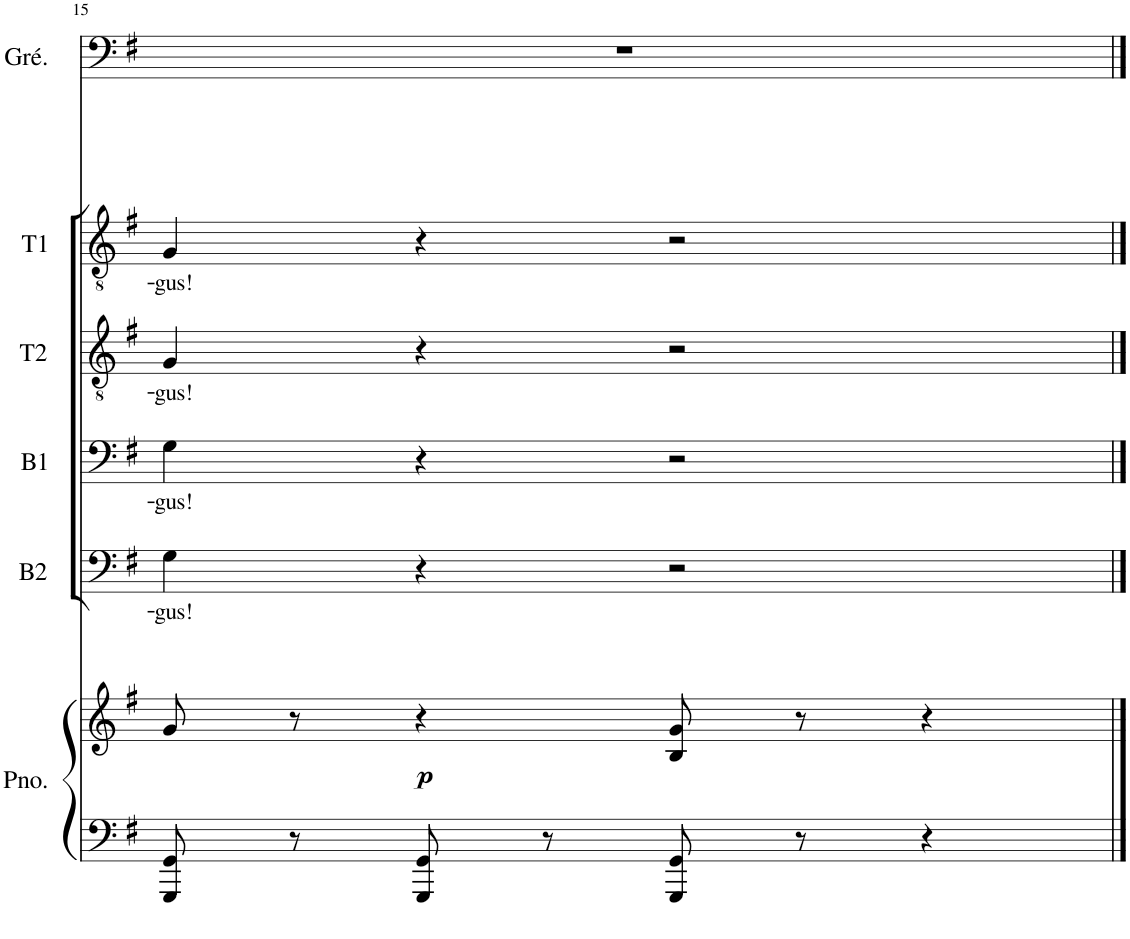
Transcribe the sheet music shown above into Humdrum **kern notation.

**kern	**kern	**dynam	**kern	**text	**kern	**text	**kern	**text	**kern	**text	**kern
*part6	*part6	*part6	*part5	*part5	*part4	*part4	*part3	*part3	*part2	*part2	*part1
*staff7	*staff6	*staff6/7	*staff5	*staff5	*staff4	*staff4	*staff3	*staff3	*staff2	*staff2	*staff1
*I"Piano	*	*	*I"Basse 2	*	*I"Basse 1	*	*I"Tenor 2	*	*I"Tenor 1	*	*I"Grégorio
*I'Pno.	*	*	*I'B2	*	*I'B1	*	*I'T2	*	*I'T1	*	*I'Gré.
!!LO:PB:g=z
*clefF4	*clefG2	*	*clefF4	*	*clefF4	*	*clefGv2	*	*clefGv2	*	*clefF4
*k[f#]	*k[f#]	*	*k[f#]	*	*k[f#]	*	*k[f#]	*	*k[f#]	*	*k[f#]
*M4/4	*M4/4	*	*M4/4	*	*M4/4	*	*M4/4	*	*M4/4	*	*M4/4
*met(c)	*met(c)	*	*met(c)	*	*met(c)	*	*met(c)	*	*met(c)	*	*met(c)
=15	=15	=15	=15	=15	=15	=15	=15	=15	=15	=15	=15
!	!	!	!	!LO:LY:b	!	!LO:LY:b	!	!LO:LY:b	!	!LO:LY:b	!
8GGG/ 8GG/	8g/	.	4G\	-gus!	4G\	-gus!	4G/	-gus!	4G/	-gus!	1r
8r	8r	.	.	.	.	.	.	.	.	.	.
!	!	!LO:DY:b	!	!	!	!	!	!	!	!	!
8GGG/ 8GG/	4r	p	4r	.	4r	.	4r	.	4r	.	.
8r	.	.	.	.	.	.	.	.	.	.	.
8GGG/ 8GG/	8B/ 8g/	.	2r	.	2r	.	2r	.	2r	.	.
8r	8r	.	.	.	.	.	.	.	.	.	.
4r	4r	.	.	.	.	.	.	.	.	.	.
==	==	==	==	==	==	==	==	==	==	==	==
*-	*-	*-	*-	*-	*-	*-	*-	*-	*-	*-	*-
